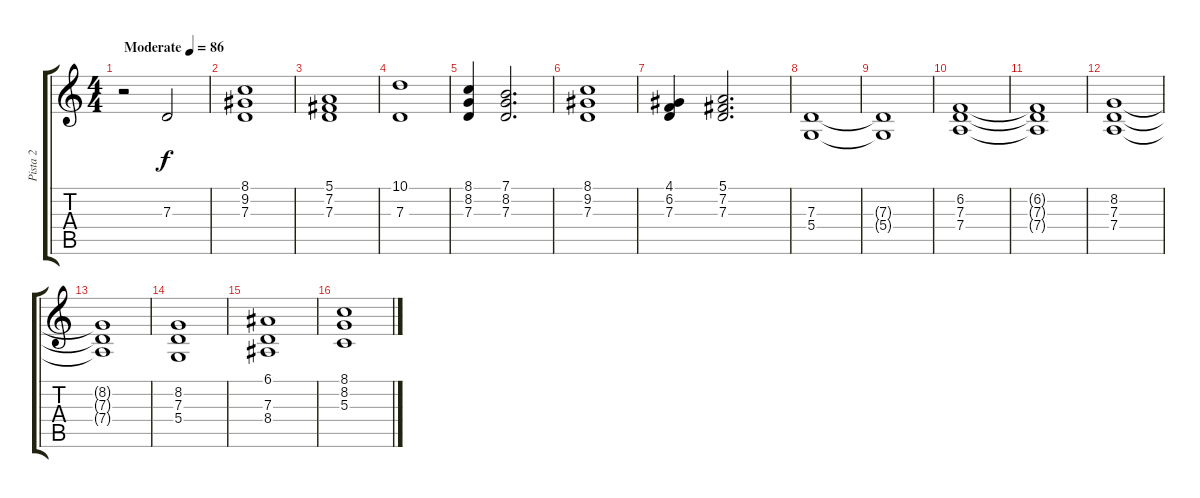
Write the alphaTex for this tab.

\track ("Pista 2" "Pista 2") {instrument violin}
\staff {score tabs}
\tuning (E4 B3 G3 D3 A2 E2) {hide}
\ts (4 4)
\tempo (86 "Moderate")
\clef g2
\ks c
r.2{dy f instrument violin} 7.3.2 |
(8.1 9.2 7.3).1 |
(5.1 7.2 7.3).1 |
(10.1 7.3).1 |
(8.1 8.2 7.3).4 (7.1 8.2 7.3).2{d} |
(8.1 9.2 7.3).1 |
(4.1 6.2 7.3).4 (5.1 7.2 7.3).2{d} |
(7.3 5.4).1 |
(7.3{t} 5.4{t}).1 |
(6.2 7.3 7.4).1 |
(6.2{t} 7.3{t} 7.4{t}).1 |
(8.2 7.3 7.4).1 |
(8.2{t} 7.3{t} 7.4{t}).1 |
(8.2 7.3 5.4).1 |
(6.1 7.3 8.4).1 |
(8.1 8.2 5.3).1
